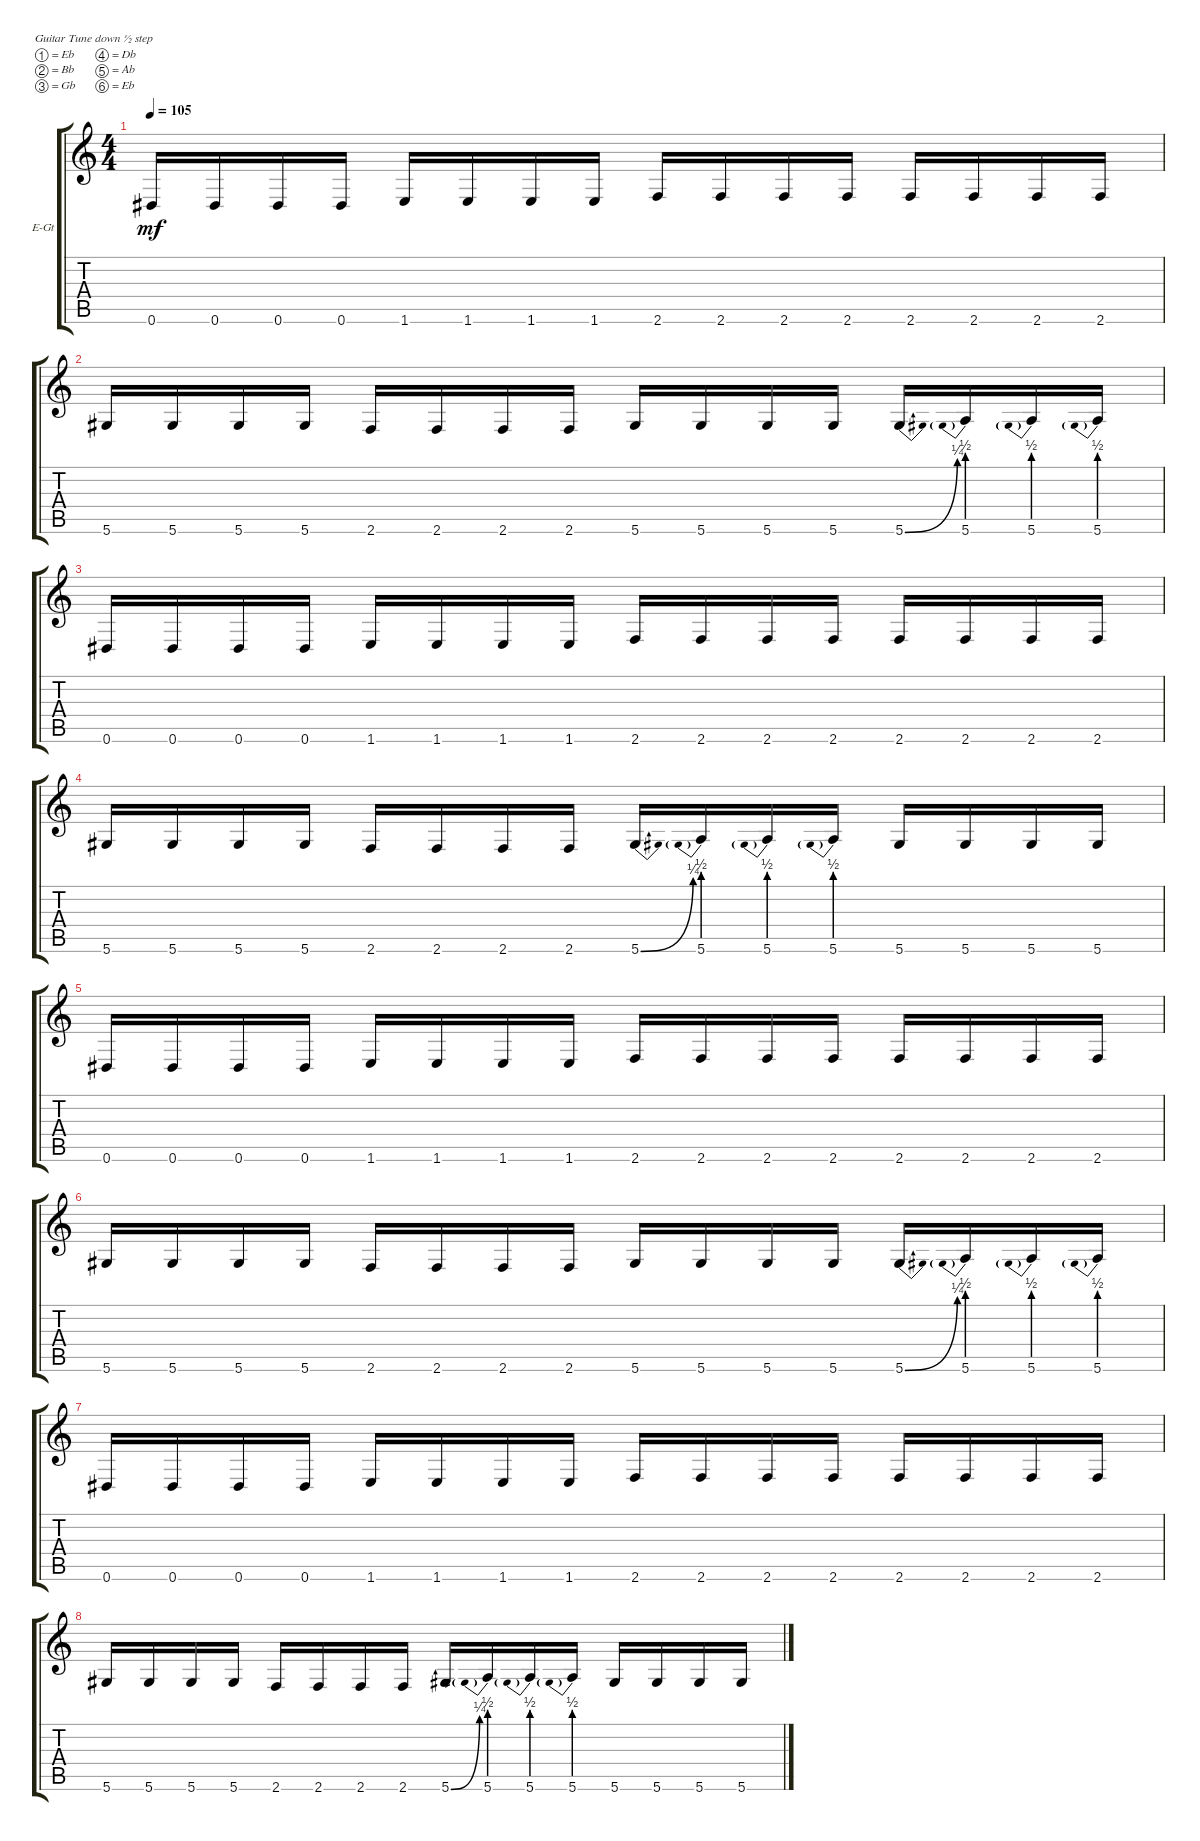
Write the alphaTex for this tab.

\bracketExtendMode groupsimilarinstruments
\firstSystemTrackNameOrientation horizontal
\otherSystemsTrackNameOrientation horizontal
\track ("Duff Guitar 1" "E-Gt") {instrument distortionguitar}
\staff {score tabs}
\tuning (Eb4 Bb3 Gb3 Db3 Ab2 Eb2)
\ts (4 4)
\tempo 105
\clef g2
\ks c
0.6.16{dy mf} 0.6.16 0.6.16 0.6.16 1.6.16 1.6.16 1.6.16 1.6.16 2.6.16 2.6.16 2.6.16 2.6.16 2.6.16 2.6.16 2.6.16 2.6.16 |
5.6.16 5.6.16 5.6.16 5.6.16 2.6.16 2.6.16 2.6.16 2.6.16 5.6.16 5.6.16 5.6.16 5.6.16 5.6{be (bend 0 0 14.399999999999999 1)}.16 5.6{be (prebend 0 2 60 2)}.16 5.6{be (prebend 0 2 60 2)}.16 5.6{be (prebend 0 2 60 2)}.16 |
0.6.16 0.6.16 0.6.16 0.6.16 1.6.16 1.6.16 1.6.16 1.6.16 2.6.16 2.6.16 2.6.16 2.6.16 2.6.16 2.6.16 2.6.16 2.6.16 |
5.6.16 5.6.16 5.6.16 5.6.16 2.6.16 2.6.16 2.6.16 2.6.16 5.6{be (bend 0 0 14.399999999999999 1)}.16 5.6{be (prebend 0 2 60 2)}.16 5.6{be (prebend 0 2 60 2)}.16 5.6{be (prebend 0 2 60 2)}.16 5.6.16 5.6.16 5.6.16 5.6.16 |
0.6.16 0.6.16 0.6.16 0.6.16 1.6.16 1.6.16 1.6.16 1.6.16 2.6.16 2.6.16 2.6.16 2.6.16 2.6.16 2.6.16 2.6.16 2.6.16 |
5.6.16 5.6.16 5.6.16 5.6.16 2.6.16 2.6.16 2.6.16 2.6.16 5.6.16 5.6.16 5.6.16 5.6.16 5.6{be (bend 0 0 14.399999999999999 1)}.16 5.6{be (prebend 0 2 60 2)}.16 5.6{be (prebend 0 2 60 2)}.16 5.6{be (prebend 0 2 60 2)}.16 |
0.6.16 0.6.16 0.6.16 0.6.16 1.6.16 1.6.16 1.6.16 1.6.16 2.6.16 2.6.16 2.6.16 2.6.16 2.6.16 2.6.16 2.6.16 2.6.16 |
5.6.16 5.6.16 5.6.16 5.6.16 2.6.16 2.6.16 2.6.16 2.6.16 5.6{be (bend 0 0 14.399999999999999 1)}.16 5.6{be (prebend 0 2 60 2)}.16 5.6{be (prebend 0 2 60 2)}.16 5.6{be (prebend 0 2 60 2)}.16 5.6.16 5.6.16 5.6.16 5.6.16
